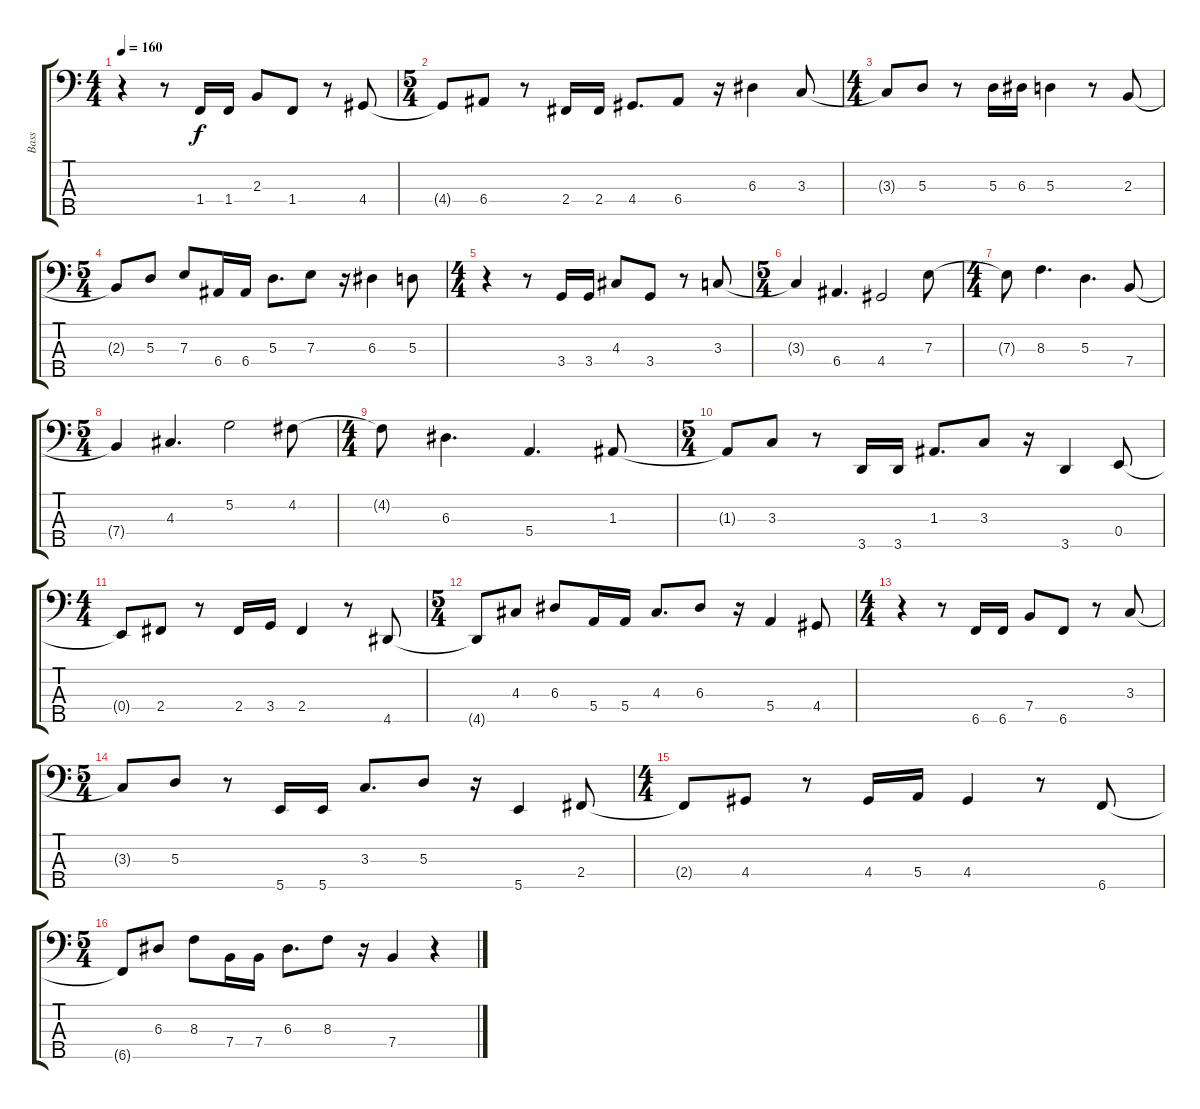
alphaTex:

\track ("Bass" "Bass") {instrument electricbassfinger}
\staff {score tabs}
\tuning (G2 D2 A1 E1 B0) {hide}
\ts (4 4)
\tempo 160
\clef f4
\ks c
r.4{dy f} r.8 1.4.16 1.4.16 2.3.8 1.4.8 r.8 4.4.8 |
\ts (5 4)
4.4{t}.8 6.4.8 r.8 2.4.16 2.4.16 4.4.8{d} 6.4.8 r.16 6.3.4 3.3.8 |
\ts (4 4)
3.3{t}.8 5.3.8 r.8 5.3.16 6.3.16 5.3.4 r.8 2.3.8 |
\ts (5 4)
2.3{t}.8 5.3.8 7.3.8 6.4.16 6.4.16 5.3.8{d} 7.3.8 r.16 6.3.4 5.3.8 |
\ts (4 4)
r.4 r.8 3.4.16 3.4.16 4.3.8 3.4.8 r.8 3.3.8 |
\ts (5 4)
3.3{t}.4 6.4.4{d} 4.4.2 7.3.8 |
\ts (4 4)
7.3{t}.8 8.3.4{d} 5.3.4{d} 7.4.8 |
\ts (5 4)
7.4{t}.4 4.3.4{d} 5.2.2 4.2.8 |
\ts (4 4)
4.2{t}.8 6.3.4{d} 5.4.4{d} 1.3.8 |
\ts (5 4)
1.3{t}.8 3.3.8 r.8 3.5.16 3.5.16 1.3.8{d} 3.3.8 r.16 3.5.4 0.4.8 |
\ts (4 4)
0.4{t}.8 2.4.8 r.8 2.4.16 3.4.16 2.4.4 r.8 4.5.8 |
\ts (5 4)
4.5{t}.8 4.3.8 6.3.8 5.4.16 5.4.16 4.3.8{d} 6.3.8 r.16 5.4.4 4.4.8 |
\ts (4 4)
r.4 r.8 6.5.16 6.5.16 7.4.8 6.5.8 r.8 3.3.8 |
\ts (5 4)
3.3{t}.8 5.3.8 r.8 5.5.16 5.5.16 3.3.8{d} 5.3.8 r.16 5.5.4 2.4.8 |
\ts (4 4)
2.4{t}.8 4.4.8 r.8 4.4.16 5.4.16 4.4.4 r.8 6.5.8 |
\ts (5 4)
6.5{t}.8 6.3.8 8.3.8 7.4.16 7.4.16 6.3.8{d} 8.3.8 r.16 7.4.4 r.4
